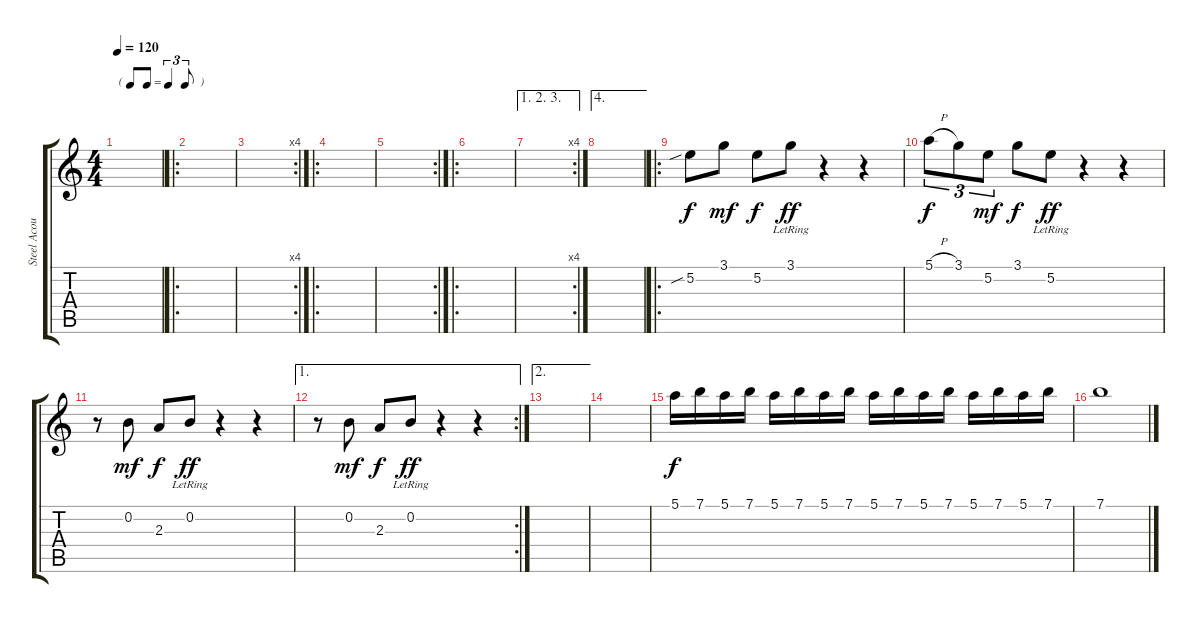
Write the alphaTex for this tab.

\track ("Steel Acoustic" "Steel Acou") {instrument acousticguitarsteel}
\staff {score tabs}
\tuning (E4 B3 G3 D3 A2 E2) {hide}
\ts (4 4)
\tf triplet8th
\tempo 120
\clef g2
\ks c
|
\ro
|
\rc 4
|
\ro
|
\rc 2
|
\ro
|
\ae (1 2 3)
\rc 4
|
\ae 4
|
\ro
5.2{sib}.8 3.1.8{dy mf} 5.2.8{dy f} 3.1{lr}.8{dy ff} r.4 r.4 |
5.1{h}.8{tu (3 2) dy f} 3.1.8{tu (3 2)} 5.2.8{tu (3 2) dy mf} 3.1.8{dy f} 5.2{lr}.8{dy ff} r.4 r.4 |
r.8 0.2.8{dy mf} 2.3.8{dy f} 0.2{lr}.8{dy ff} r.4 r.4 |
\ae 1
\rc 2
r.8 0.2.8{dy mf} 2.3.8{dy f} 0.2{lr}.8{dy ff} r.4 r.4 |
\ae 2
|
|
5.1.16{dy f} 7.1.16 5.1.16 7.1.16 5.1.16 7.1.16 5.1.16 7.1.16 5.1.16 7.1.16 5.1.16 7.1.16 5.1.16 7.1.16 5.1.16 7.1.16 |
7.1.1
